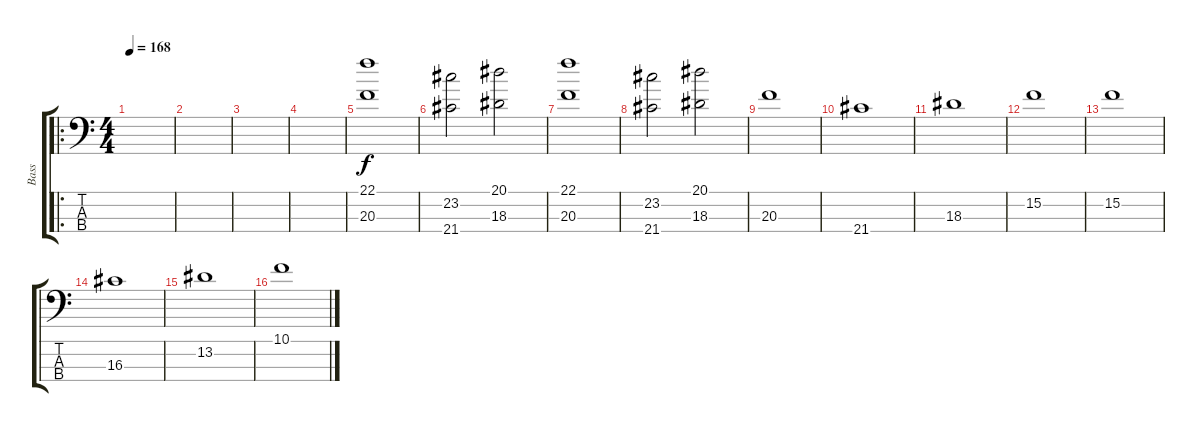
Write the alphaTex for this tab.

\track ("Bass" "Bass") {instrument electricbasspick}
\staff {score tabs}
\tuning (G2 D2 A1 E1) {hide}
\ro
\ts (4 4)
\tempo 168
\clef f4
\ks c
|
|
|
|
(22.1 20.3).1 |
(23.2 21.4).2 (20.1 18.3).2 |
(22.1 20.3).1 |
(23.2 21.4).2 (20.1 18.3).2 |
20.3.1 |
21.4.1 |
18.3.1 |
15.2.1 |
15.2.1 |
16.3.1 |
13.2.1 |
10.1.1
